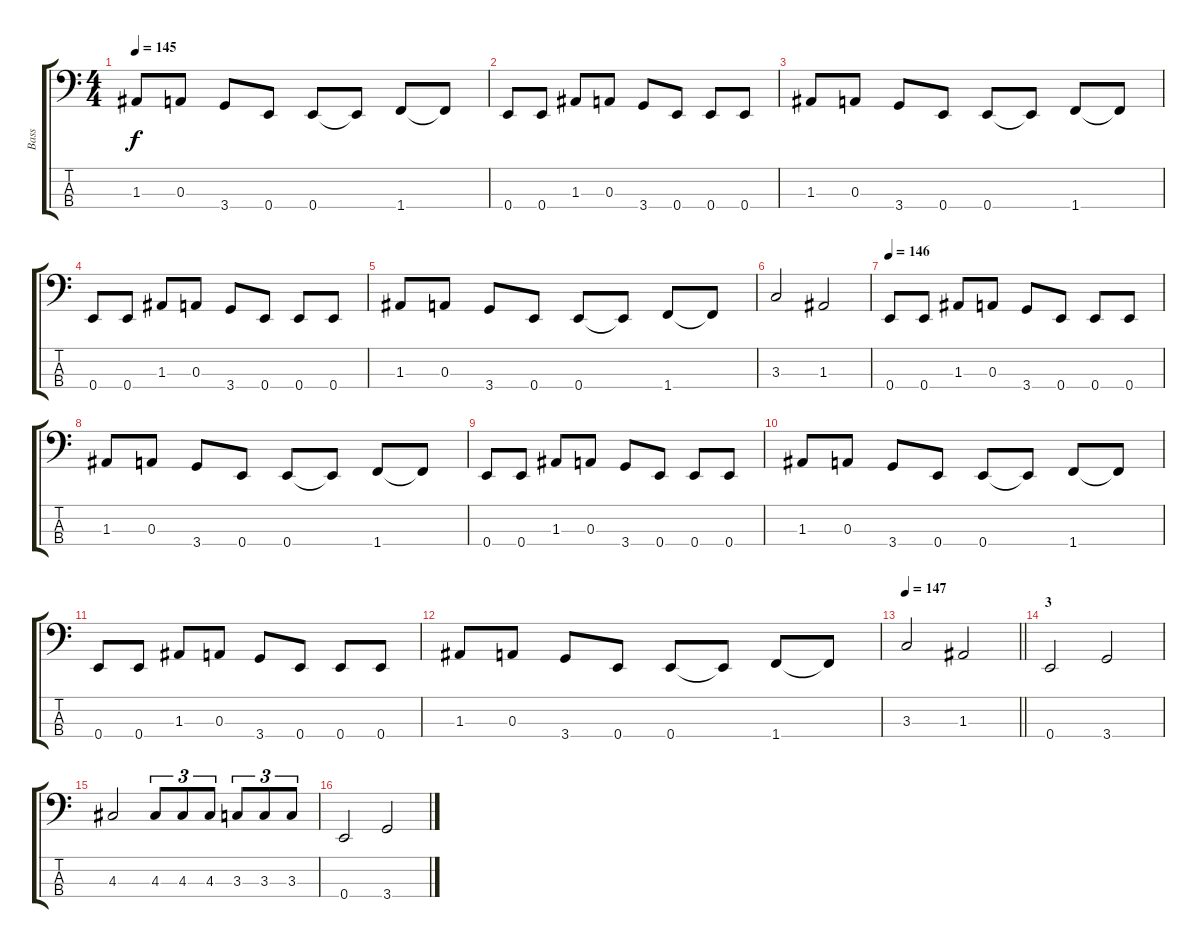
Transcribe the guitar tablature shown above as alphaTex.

\track ("Bass" "Bass") {instrument electricbassfinger}
\staff {score tabs}
\tuning (G2 D2 A1 E1) {hide}
\ts (4 4)
\tempo 145
\clef f4
\ks c
1.3.8{dy f} 0.3.8 3.4.8 0.4.8 0.4.8 0.4{t}.8 1.4.8 1.4{t}.8 |
0.4.8{instrument electricbassfinger} 0.4.8 1.3.8 0.3.8 3.4.8 0.4.8 0.4.8 0.4.8 |
1.3.8 0.3.8 3.4.8 0.4.8 0.4.8 0.4{t}.8 1.4.8 1.4{t}.8 |
0.4.8{instrument electricbassfinger} 0.4.8 1.3.8 0.3.8 3.4.8 0.4.8 0.4.8 0.4.8 |
1.3.8 0.3.8 3.4.8 0.4.8 0.4.8 0.4{t}.8 1.4.8 1.4{t}.8 |
3.3.2 1.3.2 |
\tempo 146
0.4.8{instrument electricbassfinger} 0.4.8 1.3.8 0.3.8 3.4.8 0.4.8 0.4.8 0.4.8 |
1.3.8 0.3.8 3.4.8 0.4.8 0.4.8 0.4{t}.8 1.4.8 1.4{t}.8 |
0.4.8{instrument electricbassfinger} 0.4.8 1.3.8 0.3.8 3.4.8 0.4.8 0.4.8 0.4.8 |
1.3.8 0.3.8 3.4.8 0.4.8 0.4.8 0.4{t}.8 1.4.8 1.4{t}.8 |
0.4.8{instrument electricbassfinger} 0.4.8 1.3.8 0.3.8 3.4.8 0.4.8 0.4.8 0.4.8 |
1.3.8 0.3.8 3.4.8 0.4.8 0.4.8 0.4{t}.8 1.4.8 1.4{t}.8 |
\tempo 147
\barLineRight lightlight
3.3.2 1.3.2 |
\section ("" "3")
0.4.2 3.4.2 |
4.3.2 4.3.8{tu (3 2)} 4.3.8{tu (3 2)} 4.3.8{tu (3 2)} 3.3.8{tu (3 2)} 3.3.8{tu (3 2)} 3.3.8{tu (3 2)} |
0.4.2 3.4.2
